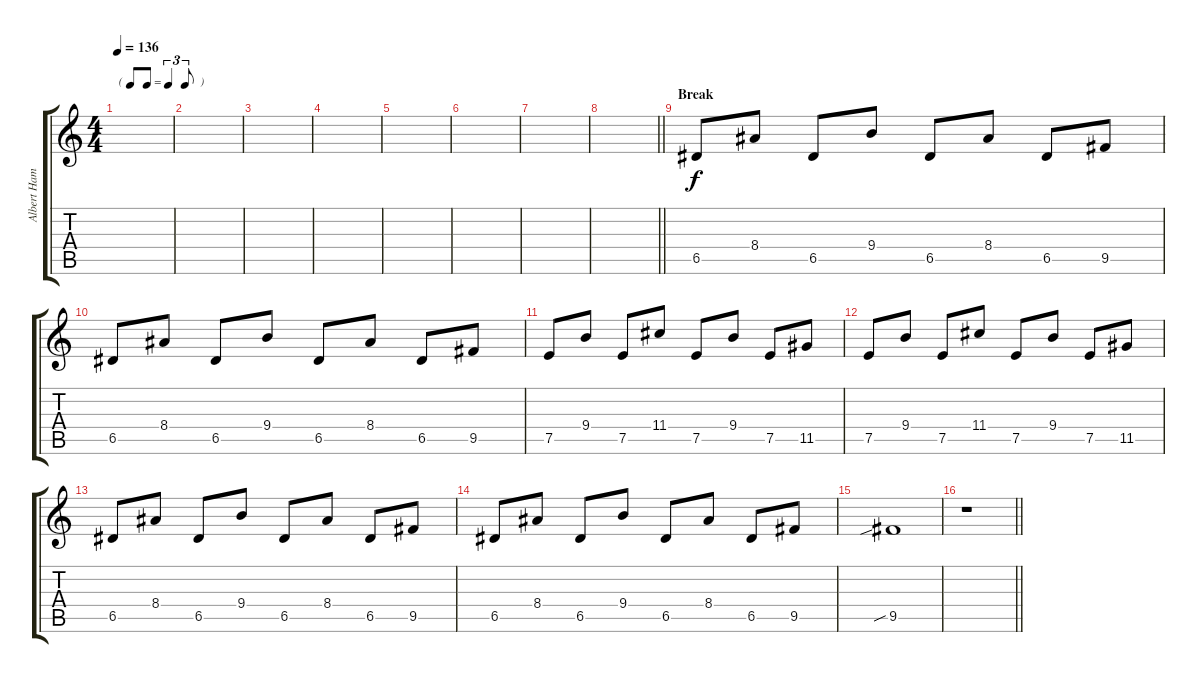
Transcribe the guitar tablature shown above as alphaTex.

\track ("Albert Hammond Jr" "Albert Ham") {instrument overdrivenguitar}
\staff {score tabs}
\tuning (E4 B3 G3 D3 A2 E2) {hide}
\ts (4 4)
\tf triplet8th
\tempo 136
\clef g2
\ks c
|
|
|
|
|
|
|
\barLineRight lightlight
|
\section ("" "Break")
6.5.8{volume 12 instrument electricguitarjazz} 8.4.8 6.5.8 9.4.8 6.5.8 8.4.8 6.5.8 9.5.8 |
6.5.8 8.4.8 6.5.8 9.4.8 6.5.8 8.4.8 6.5.8 9.5.8 |
7.5.8 9.4.8 7.5.8 11.4.8 7.5.8 9.4.8 7.5.8 11.5.8 |
7.5.8 9.4.8 7.5.8 11.4.8 7.5.8 9.4.8 7.5.8 11.5.8 |
6.5.8 8.4.8 6.5.8 9.4.8 6.5.8 8.4.8 6.5.8 9.5.8 |
6.5.8 8.4.8 6.5.8 9.4.8 6.5.8 8.4.8 6.5.8 9.5.8 |
9.5{sib}.1 |
\barLineRight lightlight
r.1
